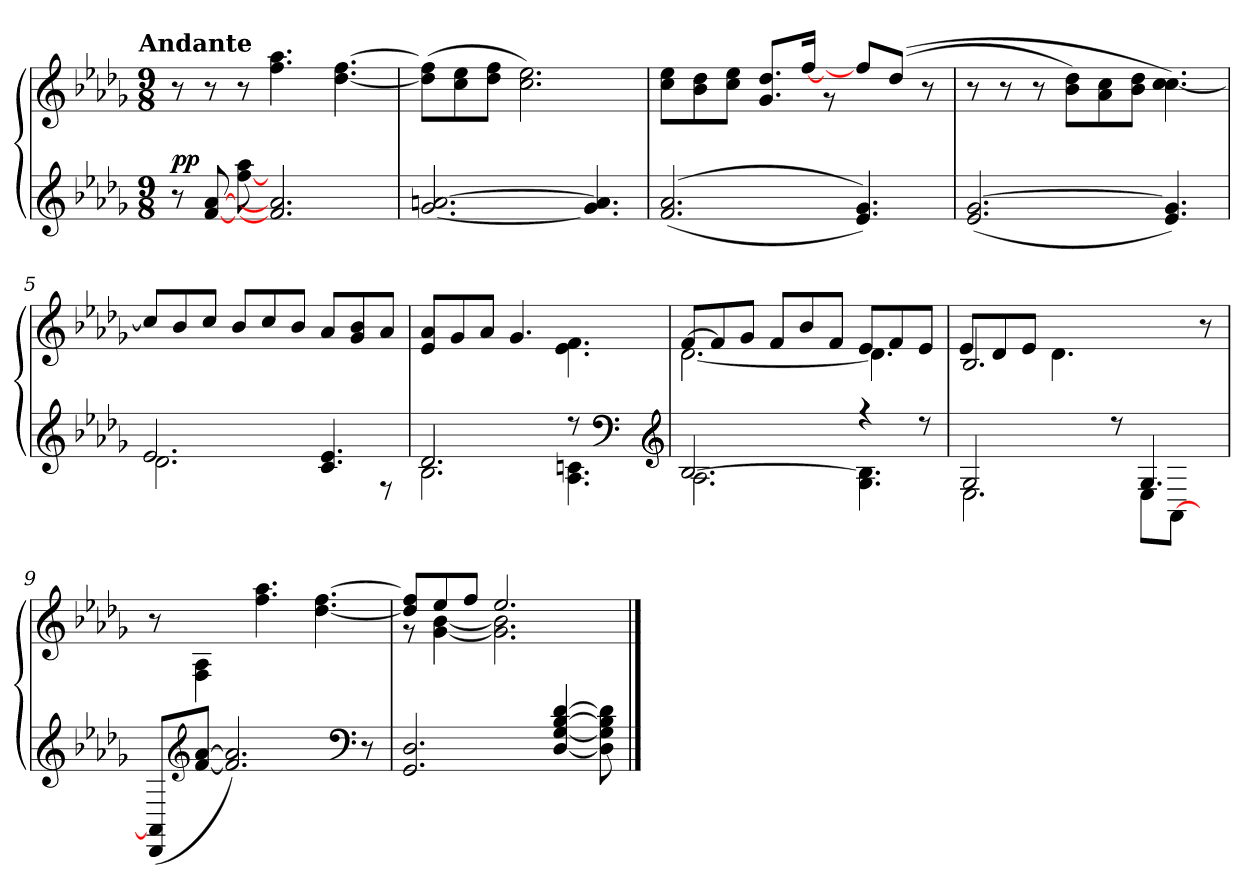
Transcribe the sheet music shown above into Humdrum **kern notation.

**kern	**kern	**dynam
*part1	*part1	*part1
*staff2	*staff1	*staff1/2
*clefG2	*clefG2	*
*k[b-e-a-d-g-]	*k[b-e-a-d-g-]	*
!!LO:TX:omd:t=Andante
*M9/8	*M9/8	*
*MM92	*MM92	*
=1	=1	=1
!	!	!LO:DY:a=2
8r	8r	pp
[8f/ [8a-/	8r	.
[8ff\ 8aa-\	8r	.
2.f]/ 2.a-]/	4.ff\ 4.aa-\	.
.	[4.dd-\ [4.ff\	.
=2	=2	=2
[2.g-/ [2.an/	(>8dd-]\ 8ff]\L	.
.	8cc\ 8ee-\	.
.	8dd-\ 8ff\J	.
.	2.cc\ 2.ee-\)	.
4.g-]/ 4.a]/	.	.
=3	=3	=3
(<(<2.f/ 2.a-/	8cc\ 8ee-\L	.
.	8b-\ 8dd-\	.
.	8cc\ 8ee-\J	.
.	8.g-/ 8.dd-/L	.
.	[16ff/Jk	.
.	8rg	.
4.e-/ 4.g-/))	8ff/L]	.
.	(>(>8dd-/J	.
.	8r	.
=4	=4	=4
(<2.e-/ [2.g-/	8r	.
.	8r	.
.	8r	.
.	8b-\ 8dd-\L)	.
.	8a-\ 8cc\	.
.	8b-\ 8dd-\J	.
4.e-/ 4.g-]/)	[4.cc\ 4.cc\)	.
!!LO:LB:g=z
=5	=5	=5
*^	*	*
2.e-/	2.d-\	8cc/L]	.
.	.	8b-/	.
.	.	8cc/J	.
.	.	8b-/L	.
.	.	8cc/	.
.	.	8b-/J	.
4.c/ 4.e-/	4ryy	8a-/L	.
.	.	8g-/ 8b-/	.
.	8r	8a-/J	.
=6	=6	=6	=6
2.d-/	2.B-\	8e-/ 8a-/L	.
.	.	8g-/	.
.	.	8a-/J	.
.	.	4.g-/	.
8r	4.A-\ 4.cn\	4.e-\ 4.f\	.
*clefF4	*	*	*
4ryy	.	.	.
*clefG2	*	*	*
=7	=7	=7	=7
*	*	*^	*
[2.B-/	2.A-\	[8f/L	[2.d-\	.
.	.	8f/]	.	.
.	.	8g-/J	.	.
.	.	8f/L	.	.
.	.	8b-/	.	.
.	.	8f/J	.	.
4r	4.G-\ 4.B-]\	8e-/L	4.d-\]	.
.	.	8f/	.	.
8r	.	8e-/J	.	.
=8	=8	=8	=8	=8
2G-/	2.E-\	2.B-/	8e-/L	.
.	.	.	8d-/	.
.	.	.	8e-/J	.
.	.	.	4.d-\	.
8ryy	.	.	.	.
8r	.	.	.	.
8E-\L	4.G-/	4ryy	4.ryy	.
[8AA-\J	.	.	.	.
8ryy	.	8r	.	.
*v	*v	*	*	*
*	*v	*v	*
=9	=9	=9
(<8DD-/ 8AA-]/L	8r	.
*clefG2	*	*
[8f/ [8a-/J	4F\ 4A-\	.
2.f]/ 2.a-]/)	.	.
.	4.ff\ 4.aa-\	.
.	[4.dd-\ [4.ff\	.
*clefF4	*	*
8r	.	.
=10	=10	=10
*	*^	*
2.GG-/ 2.D-/	8dd-]/ 8ff]/L	8r	.
.	8ee-/	[4g-\ [4b-\	.
.	8ff/J	.	.
.	2.ee-/	2.g-]\ 2.b-]\	.
[4D-/ [4G-/ [4B-/ [4d-/	.	.	.
8D-]\ 8G-]\ 8B-]\ 8d-]\	.	.	.
*	*v	*v	*
==	==	==
*-	*-	*-
